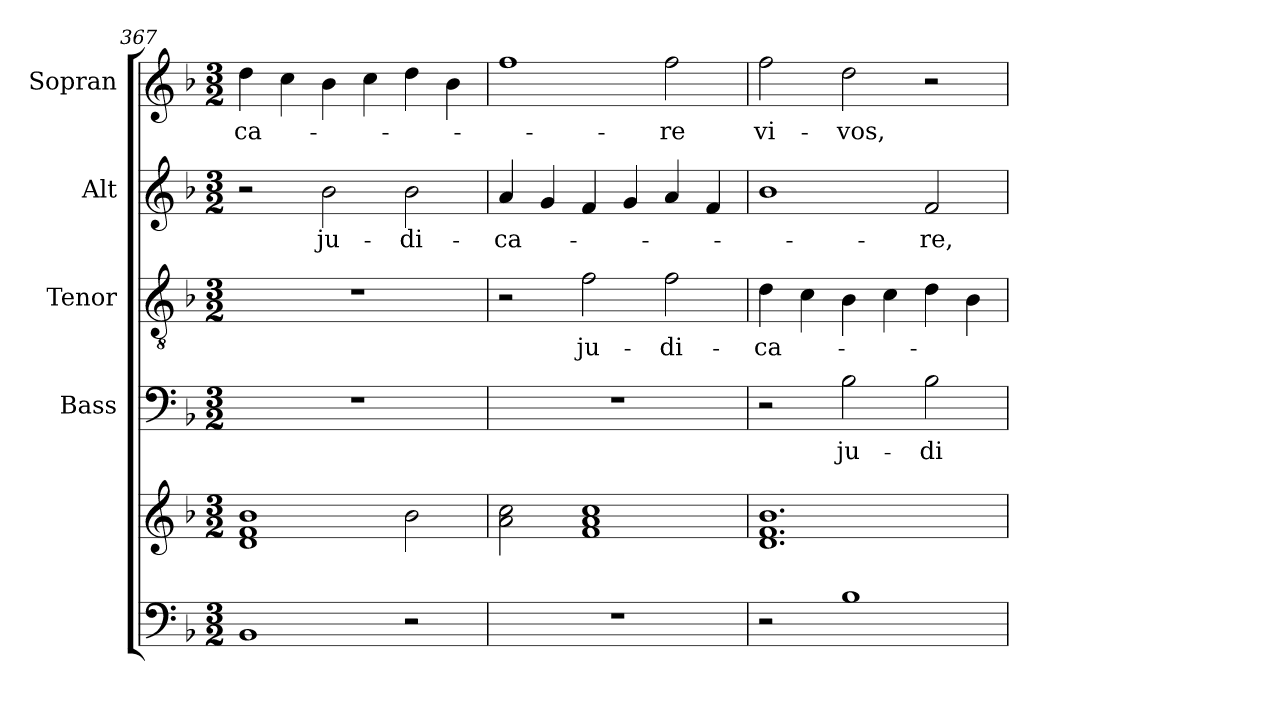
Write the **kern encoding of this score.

**kern	**kern	**kern	**text	**kern	**text	**kern	**text	**kern	**text
*part5	*part5	*part4	*part4	*part3	*part3	*part2	*part2	*part1	*part1
*staff6	*staff5	*staff4	*staff4	*staff3	*staff3	*staff2	*staff2	*staff1	*staff1
*	*	*I"Bass	*	*I"Tenor	*	*I"Alt	*	*I"Sopran	*
*	*	*I'B.	*	*I'T.	*	*I'A.	*	*I'S.	*
*clefF4	*clefG2	*clefF4	*	*clefGv2	*	*clefG2	*	*clefG2	*
*k[b-]	*k[b-]	*k[b-]	*	*k[b-]	*	*k[b-]	*	*k[b-]	*
*F:	*F:	*F:	*	*F:	*	*F:	*	*F:	*
*M3/2	*M3/2	*M3/2	*	*M3/2	*	*M3/2	*	*M3/2	*
=367	=367	=367	=367	=367	=367	=367	=367	=367	=367
!	!	!	!	!	!	!	!	!	!LO:LY:b
1BB-	1d 1f 1b-	1.r	.	1.r	.	2r	.	4dd\	-ca-
.	.	.	.	.	.	.	.	4cc\	.
!	!	!	!	!	!	!	!LO:LY:b	!	!
.	.	.	.	.	.	2b-\	ju-	4b-\	.
.	.	.	.	.	.	.	.	4cc\	.
!	!	!	!	!	!	!	!LO:LY:b	!	!
2r	2b-\	.	.	.	.	2b-\	-di-	4dd\	.
.	.	.	.	.	.	.	.	4b-\	.
=368	=368	=368	=368	=368	=368	=368	=368	=368	=368
!	!	!	!	!	!	!	!LO:LY:b	!	!
1.r	2a\ 2cc\	1.r	.	2r	.	4a/	-ca-	1ff	.
.	.	.	.	.	.	4g/	.	.	.
!	!	!	!	!	!LO:LY:b	!	!	!	!
.	1f 1a 1cc	.	.	2f\	ju-	4f/	.	.	.
.	.	.	.	.	.	4g/	.	.	.
!	!	!	!	!	!LO:LY:b	!	!	!	!LO:LY:b
.	.	.	.	2f\	-di-	4a/	.	2ff\	-re
.	.	.	.	.	.	4f/	.	.	.
!!LO:PB:g=z
=369	=369	=369	=369	=369	=369	=369	=369	=369	=369
!	!	!	!	!	!LO:LY:b	!	!	!	!LO:LY:b
2r	1.d 1.f 1.b-	2r	.	4d\	-ca-	1b-	.	2ff\	vi-
.	.	.	.	4c\	.	.	.	.	.
!	!	!	!LO:LY:b	!	!	!	!	!	!LO:LY:b
1B-	.	2B-\	ju-	4B-\	.	.	.	2dd\	-vos,
.	.	.	.	4c\	.	.	.	.	.
!	!	!	!LO:LY:b	!	!	!	!LO:LY:b	!	!
.	.	2B-\	-di-	4d\	.	2f/	-re,	2r	.
.	.	.	.	4B-\	.	.	.	.	.
=	=	=	=	=	=	=	=	=	=
*-	*-	*-	*-	*-	*-	*-	*-	*-	*-
